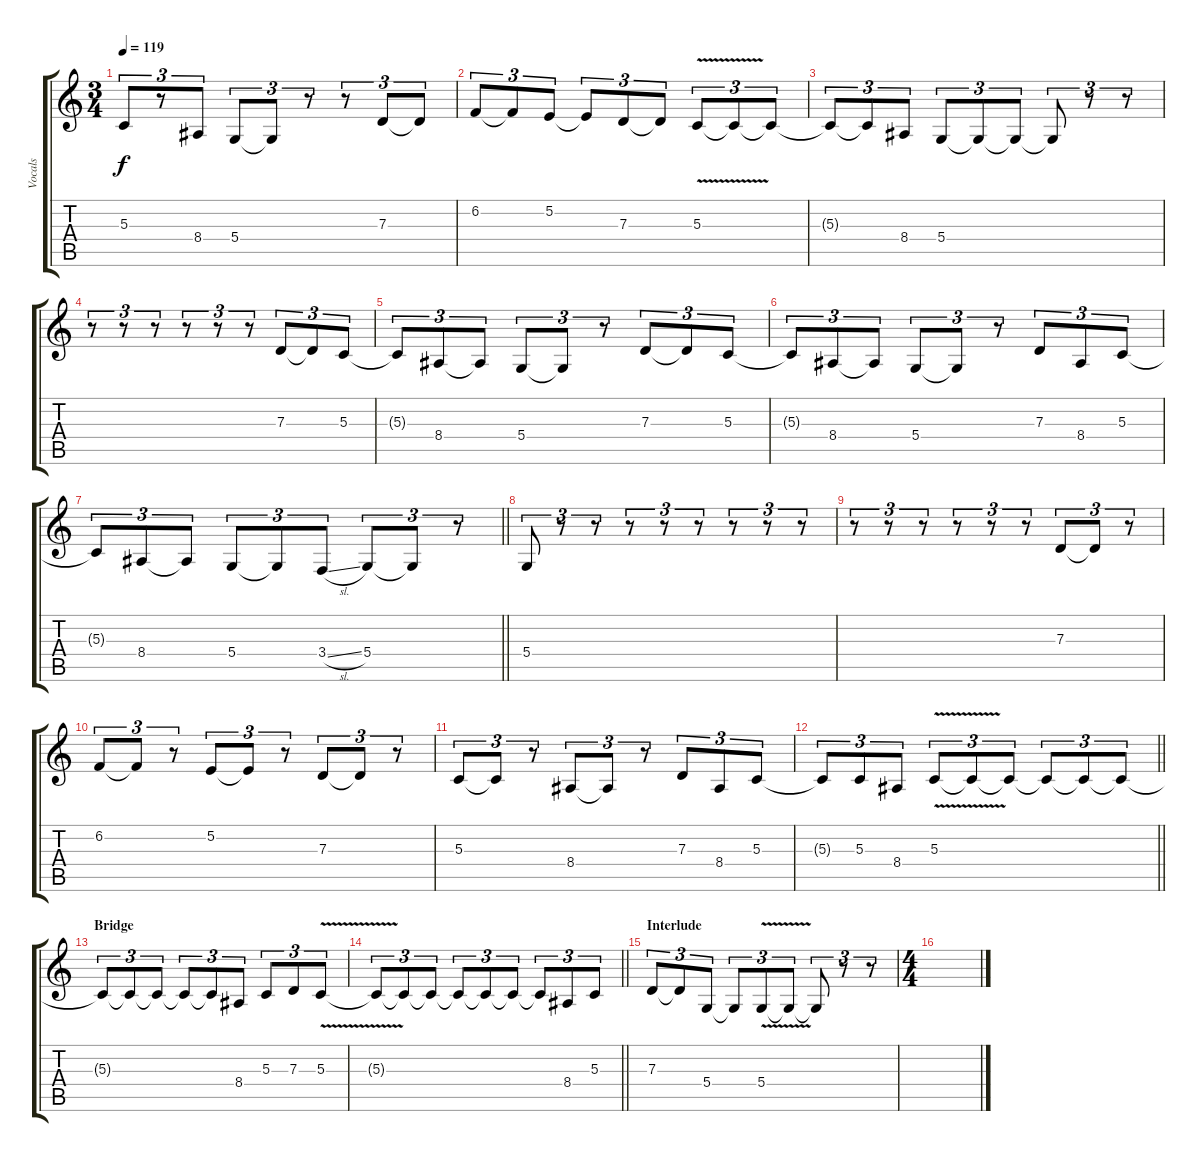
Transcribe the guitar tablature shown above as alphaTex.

\track ("Vocals" "Vocals") {instrument oboe}
\staff {score tabs}
\tuning (E4 B3 G3 D3 A2 E2) {hide}
\ts (3 4)
\tempo 119
\clef g2
\ks c
5.3{t}.8{tu (3 2) dy f} r.8{tu (3 2)} 8.4.8{tu (3 2)} 5.4.8{tu (3 2)} 5.4{t}.8{tu (3 2)} r.8{tu (3 2)} r.8{tu (3 2)} 7.3.8{tu (3 2)} 7.3{t}.8{tu (3 2)} |
6.2.8{tu (3 2)} 6.2{t}.8{tu (3 2)} 5.2.8{tu (3 2)} 5.2{t}.8{tu (3 2)} 7.3.8{tu (3 2)} 7.3{t}.8{tu (3 2)} 5.3{v}.8{tu (3 2)} 5.3{t}.8{tu (3 2)} 5.3{t}.8{tu (3 2)} |
5.3{t}.8{tu (3 2)} 5.3{t}.8{tu (3 2)} 8.4.8{tu (3 2)} 5.4.8{tu (3 2)} 5.4{t}.8{tu (3 2)} 5.4{t}.8{tu (3 2)} 5.4{t}.8{tu (3 2)} r.8{tu (3 2)} r.8{tu (3 2)} |
r.8{tu (3 2)} r.8{tu (3 2)} r.8{tu (3 2)} r.8{tu (3 2)} r.8{tu (3 2)} r.8{tu (3 2)} 7.3.8{tu (3 2)} 7.3{t}.8{tu (3 2)} 5.3.8{tu (3 2)} |
5.3{t}.8{tu (3 2)} 8.4.8{tu (3 2)} 8.4{t}.8{tu (3 2)} 5.4.8{tu (3 2)} 5.4{t}.8{tu (3 2)} r.8{tu (3 2)} 7.3.8{tu (3 2)} 7.3{t}.8{tu (3 2)} 5.3.8{tu (3 2)} |
5.3{t}.8{tu (3 2)} 8.4.8{tu (3 2)} 8.4{t}.8{tu (3 2)} 5.4.8{tu (3 2)} 5.4{t}.8{tu (3 2)} r.8{tu (3 2)} 7.3.8{tu (3 2)} 8.4.8{tu (3 2)} 5.3.8{tu (3 2)} |
\barLineRight lightlight
5.3{t}.8{tu (3 2)} 8.4.8{tu (3 2)} 8.4{t}.8{tu (3 2)} 5.4.8{tu (3 2)} 5.4{t}.8{tu (3 2)} 3.4{sl}.8{tu (3 2)} 5.4.8{tu (3 2)} 5.4{t}.8{tu (3 2)} r.8{tu (3 2)} |
5.4.8{tu (3 2)} r.8{tu (3 2)} r.8{tu (3 2)} r.8{tu (3 2)} r.8{tu (3 2)} r.8{tu (3 2)} r.8{tu (3 2)} r.8{tu (3 2)} r.8{tu (3 2)} |
r.8{tu (3 2)} r.8{tu (3 2)} r.8{tu (3 2)} r.8{tu (3 2)} r.8{tu (3 2)} r.8{tu (3 2)} 7.3.8{tu (3 2)} 7.3{t}.8{tu (3 2)} r.8{tu (3 2)} |
6.2.8{tu (3 2)} 6.2{t}.8{tu (3 2)} r.8{tu (3 2)} 5.2.8{tu (3 2)} 5.2{t}.8{tu (3 2)} r.8{tu (3 2)} 7.3.8{tu (3 2)} 7.3{t}.8{tu (3 2)} r.8{tu (3 2)} |
5.3.8{tu (3 2)} 5.3{t}.8{tu (3 2)} r.8{tu (3 2)} 8.4.8{tu (3 2)} 8.4{t}.8{tu (3 2)} r.8{tu (3 2)} 7.3.8{tu (3 2)} 8.4.8{tu (3 2)} 5.3.8{tu (3 2)} |
\barLineRight lightlight
5.3{t}.8{tu (3 2)} 5.3.8{tu (3 2)} 8.4.8{tu (3 2)} 5.3{v}.8{tu (3 2)} 5.3{t}.8{tu (3 2)} 5.3{t}.8{tu (3 2)} 5.3{t}.8{tu (3 2)} 5.3{t}.8{tu (3 2)} 5.3{t}.8{tu (3 2)} |
\section ("" "Bridge")
5.3{t}.8{tu (3 2)} 5.3{t}.8{tu (3 2)} 5.3{t}.8{tu (3 2)} 5.3{t}.8{tu (3 2)} 5.3{t}.8{tu (3 2)} 8.4.8{tu (3 2)} 5.3.8{tu (3 2)} 7.3.8{tu (3 2)} 5.3{v}.8{tu (3 2)} |
\barLineRight lightlight
5.3{t}.8{tu (3 2)} 5.3{t}.8{tu (3 2)} 5.3{t}.8{tu (3 2)} 5.3{t}.8{tu (3 2)} 5.3{t}.8{tu (3 2)} 5.3{t}.8{tu (3 2)} 5.3{t}.8{tu (3 2)} 8.4.8{tu (3 2)} 5.3.8{tu (3 2)} |
\section ("" "Interlude")
7.3.8{tu (3 2)} 7.3{t}.8{tu (3 2)} 5.4.8{tu (3 2)} 5.4{t}.8{tu (3 2)} 5.4{v}.8{tu (3 2)} 5.4{t}.8{tu (3 2)} 5.4{t}.8{tu (3 2)} r.8{tu (3 2)} r.8{tu (3 2)} |
\ts (4 4)
